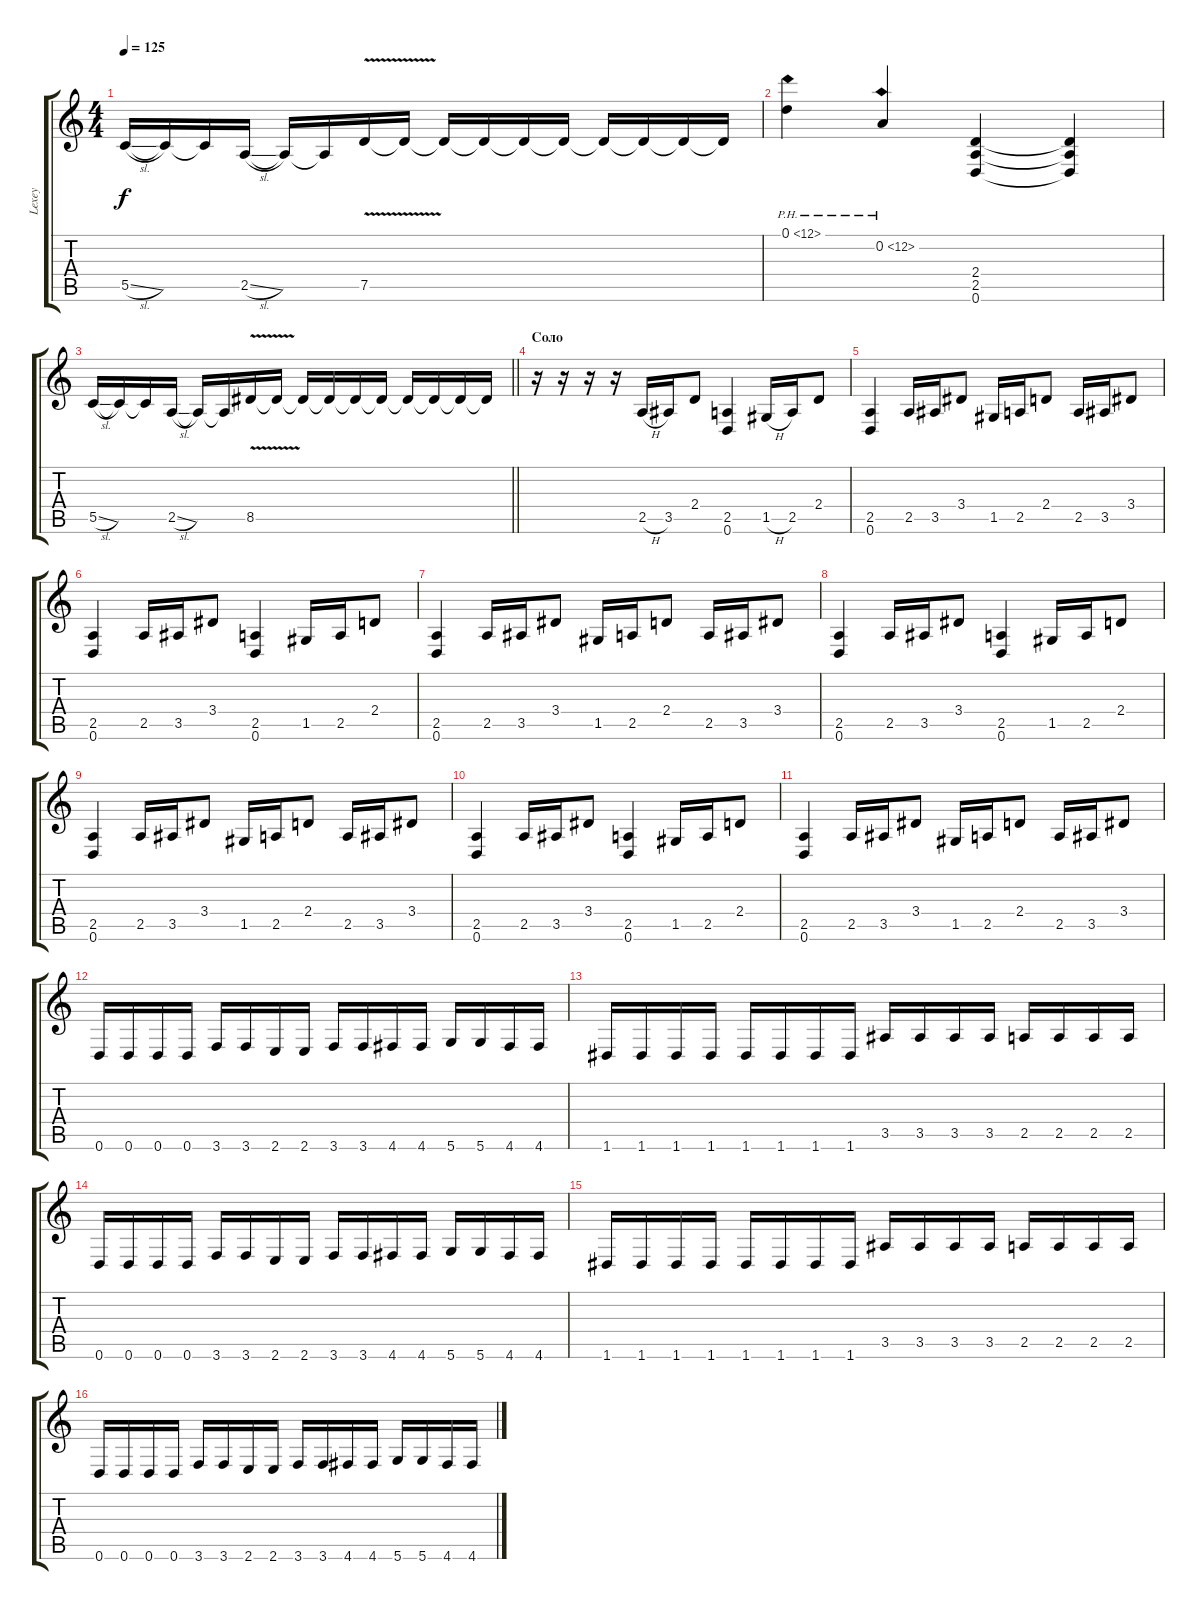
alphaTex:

\track ("Lexey" "Lexey") {instrument distortionguitar}
\staff {score tabs}
\tuning (D4 A3 F3 C3 G2 D2) {hide}
\ts (4 4)
\tempo 125
\clef g2
\ks c
5.5{sl}.16{dy f} 5.5{t}.16 5.5{t}.16 2.5{sl}.16 2.5{t}.16 2.5{t}.16 7.5{v}.16 7.5{t}.16 7.5{t}.16 7.5{t}.16 7.5{t}.16 7.5{t}.16 7.5{t}.16 7.5{t}.16 7.5{t}.16 7.5{t}.16 |
0.1{ph 12}.4 0.2{ph 12}.4 (2.4 2.5 0.6).4 (2.4{t} 2.5{t} 0.6{t}).4 |
\barLineRight lightlight
5.5{sl}.16 5.5{t}.16 5.5{t}.16 2.5{sl}.16 2.5{t}.16 2.5{t}.16 8.5{v}.16 8.5{t}.16 8.5{t}.16 8.5{t}.16 8.5{t}.16 8.5{t}.16 8.5{t}.16 8.5{t}.16 8.5{t}.16 8.5{t}.16 |
\section ("" "Соло")
r.16 r.16 r.16 r.16 2.5{h}.16 3.5.16 2.4.8 (2.5 0.6).4 1.5{h}.16 2.5.16 2.4.8 |
(2.5 0.6).4 2.5.16 3.5.16 3.4.8 1.5.16 2.5.16 2.4.8 2.5.16 3.5.16 3.4.8 |
(2.5 0.6).4 2.5.16 3.5.16 3.4.8 (2.5 0.6).4 1.5.16 2.5.16 2.4.8 |
(2.5 0.6).4 2.5.16 3.5.16 3.4.8 1.5.16 2.5.16 2.4.8 2.5.16 3.5.16 3.4.8 |
(2.5 0.6).4 2.5.16 3.5.16 3.4.8 (2.5 0.6).4 1.5.16 2.5.16 2.4.8 |
(2.5 0.6).4 2.5.16 3.5.16 3.4.8 1.5.16 2.5.16 2.4.8 2.5.16 3.5.16 3.4.8 |
(2.5 0.6).4 2.5.16 3.5.16 3.4.8 (2.5 0.6).4 1.5.16 2.5.16 2.4.8 |
(2.5 0.6).4 2.5.16 3.5.16 3.4.8 1.5.16 2.5.16 2.4.8 2.5.16 3.5.16 3.4.8 |
0.6.16 0.6.16 0.6.16 0.6.16 3.6.16 3.6.16 2.6.16 2.6.16 3.6.16 3.6.16 4.6.16 4.6.16 5.6.16 5.6.16 4.6.16 4.6.16 |
1.6.16 1.6.16 1.6.16 1.6.16 1.6.16 1.6.16 1.6.16 1.6.16 3.5.16 3.5.16 3.5.16 3.5.16 2.5.16 2.5.16 2.5.16 2.5.16 |
0.6.16 0.6.16 0.6.16 0.6.16 3.6.16 3.6.16 2.6.16 2.6.16 3.6.16 3.6.16 4.6.16 4.6.16 5.6.16 5.6.16 4.6.16 4.6.16 |
1.6.16 1.6.16 1.6.16 1.6.16 1.6.16 1.6.16 1.6.16 1.6.16 3.5.16 3.5.16 3.5.16 3.5.16 2.5.16 2.5.16 2.5.16 2.5.16 |
0.6.16 0.6.16 0.6.16 0.6.16 3.6.16 3.6.16 2.6.16 2.6.16 3.6.16 3.6.16 4.6.16 4.6.16 5.6.16 5.6.16 4.6.16 4.6.16
